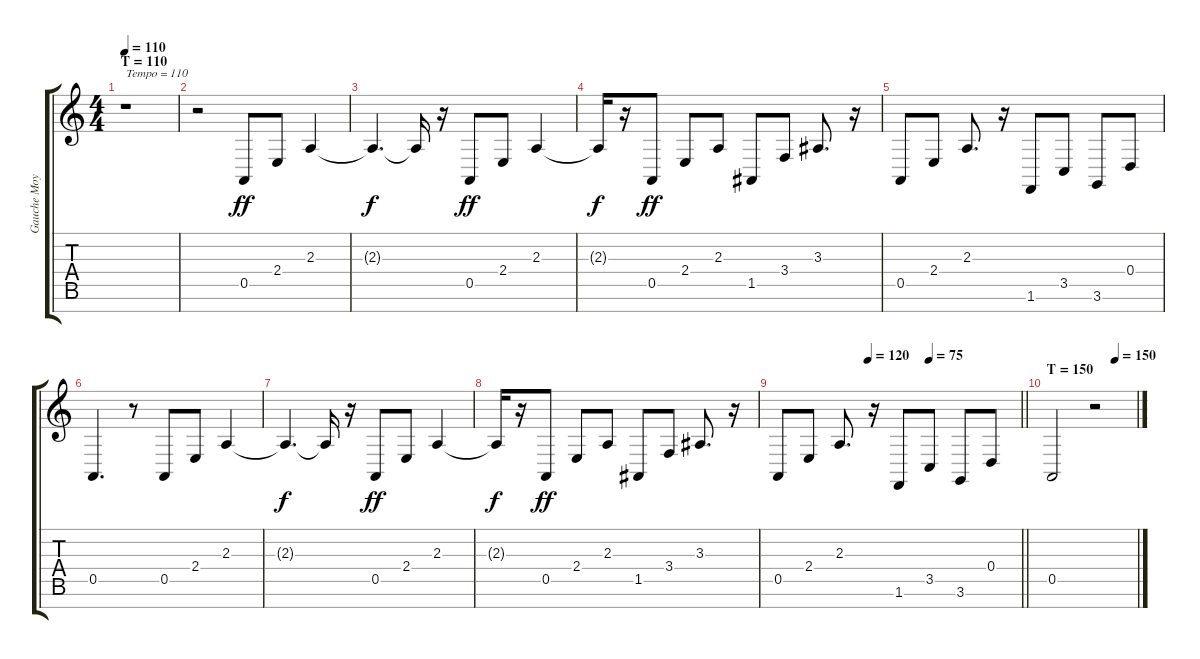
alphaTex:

\track ("Gauche Moyenne" "Gauche Moy") {instrument acousticgrandpiano}
\staff {score tabs}
\tuning (E4 B3 G3 D3 A2 E2 B1) {hide}
\ts (4 4)
\section ("" "T = 110")
\tempo 110
\clef g2
\ks c
r.1{txt "Tempo = 110" dy ff instrument acousticgrandpiano} |
r.2 0.5.8 2.4.8 2.3.4 |
2.3{t}.4{d dy f} 2.3{t}.16 r.16 0.5.8{dy ff} 2.4.8 2.3.4 |
2.3{t}.16{dy f} r.16 0.5.8{dy ff} 2.4.8 2.3.8 1.5.8 3.4.8 3.3.8{d} r.16 |
0.5.8 2.4.8 2.3.8{d} r.16 1.6.8 3.5.8 3.6.8 0.4.8 |
0.5.4{d} r.8 0.5.8 2.4.8 2.3.4 |
2.3{t}.4{d dy f} 2.3{t}.16 r.16 0.5.8{dy ff} 2.4.8 2.3.4 |
2.3{t}.16{dy f} r.16 0.5.8{dy ff} 2.4.8 2.3.8 1.5.8 3.4.8 3.3.8{d} r.16 |
\tempo (120 0.375)
\tempo (75 0.625)
\barLineRight lightlight
0.5.8 2.4.8 2.3.8{d} r.16 1.6.8 3.5.8 3.6.8 0.4.8 |
\section ("" "T = 150")
\tempo (150 0.75)
0.5.2 r.2
